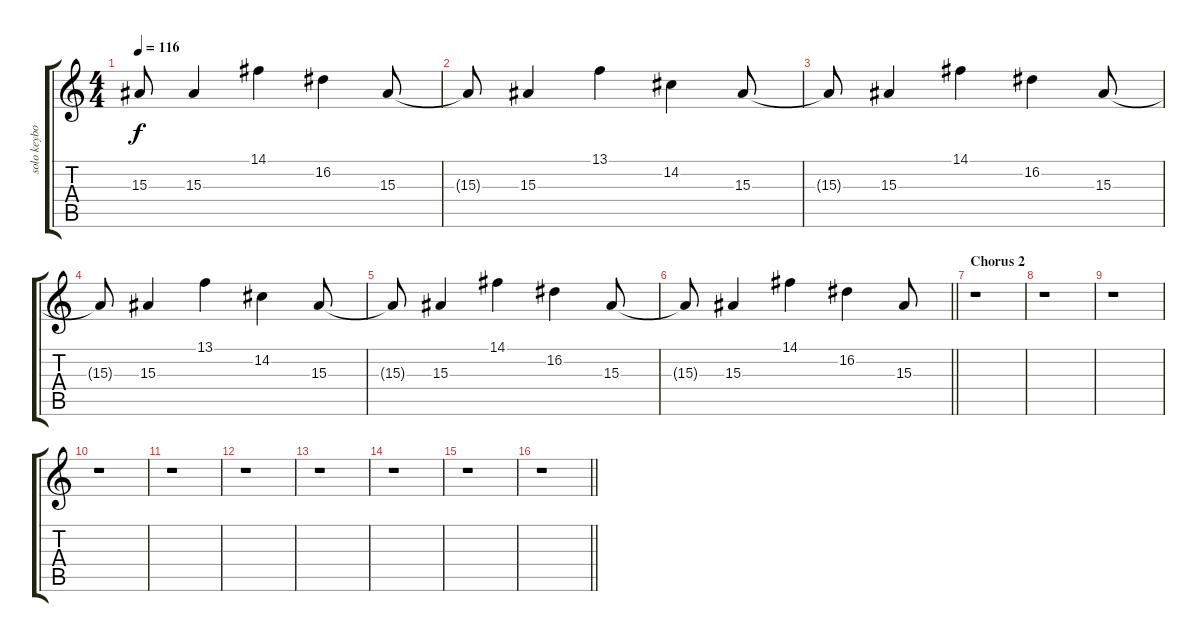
\track ("solo keyboard" "solo keybo") {instrument electricpiano1}
\staff {score tabs}
\tuning (E4 B3 G3 D3 A2 E2) {hide}
\ts (4 4)
\tempo 116
\clef g2
\ks c
15.3{t}.8{dy f} 15.3.4 14.1.4 16.2.4 15.3.8 |
15.3{t}.8 15.3.4 13.1.4 14.2.4 15.3.8 |
15.3{t}.8 15.3.4 14.1.4 16.2.4 15.3.8 |
15.3{t}.8 15.3.4 13.1.4 14.2.4 15.3.8 |
15.3{t}.8 15.3.4 14.1.4 16.2.4 15.3.8 |
\barLineRight lightlight
15.3{t}.8 15.3.4 14.1.4 16.2.4 15.3.8 |
\section ("" "Chorus 2")
r.1 |
r.1 |
r.1 |
r.1 |
r.1 |
r.1 |
r.1 |
r.1 |
r.1 |
\barLineRight lightlight
r.1
